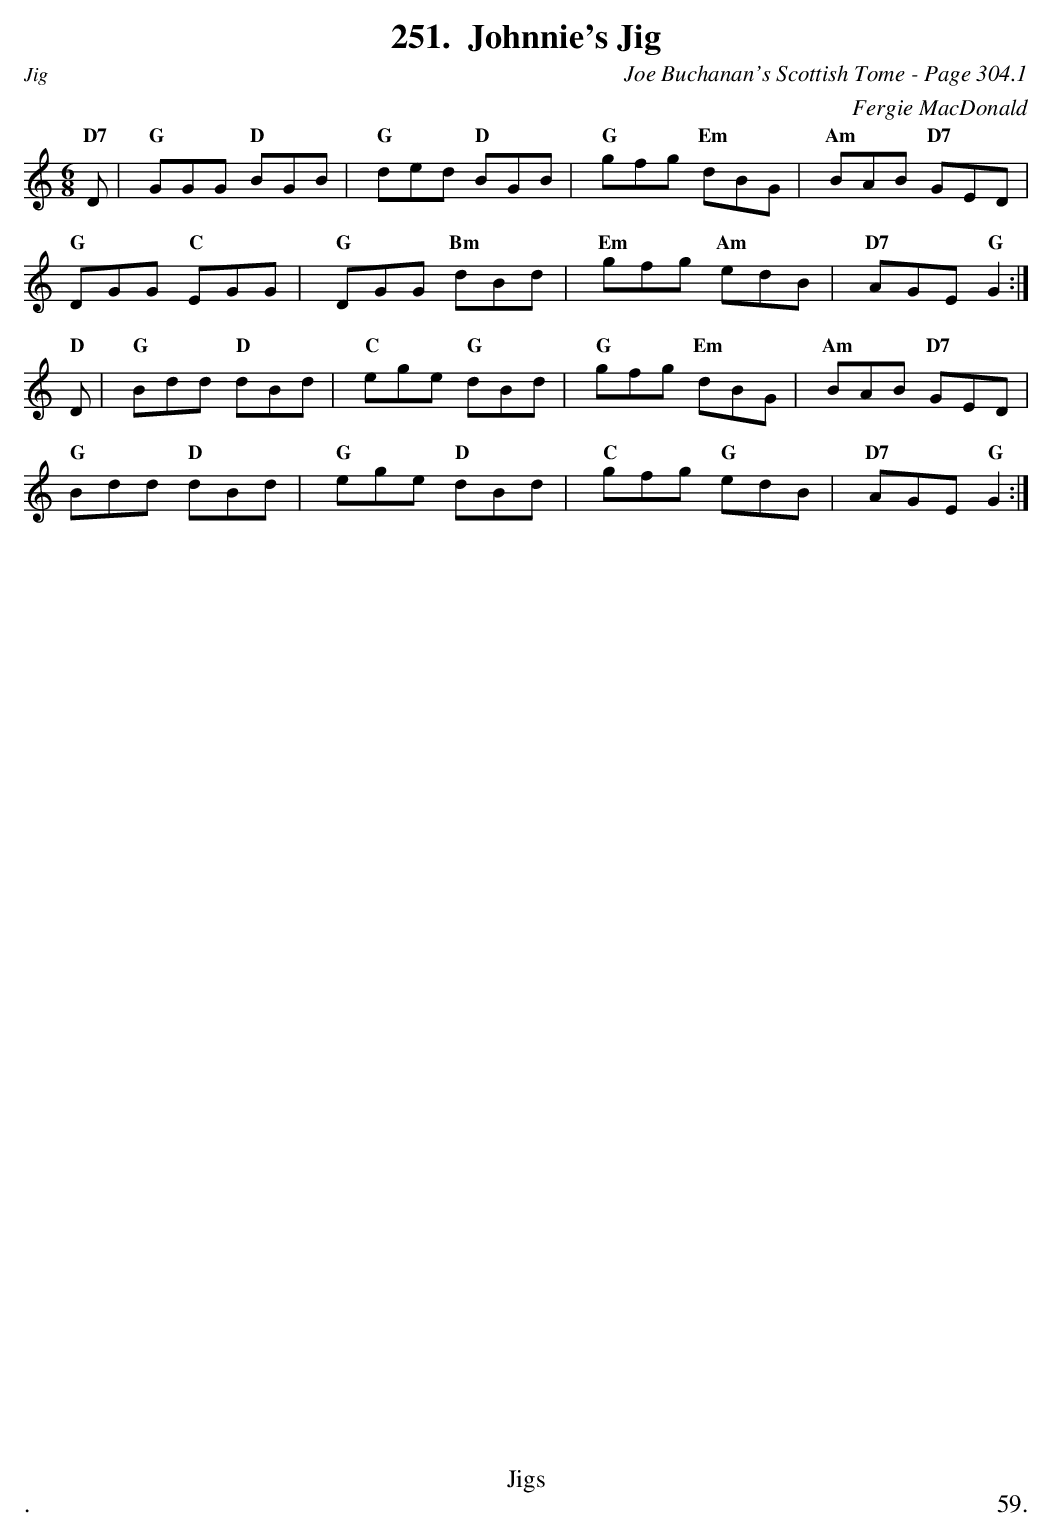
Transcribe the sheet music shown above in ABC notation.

X:1
T:Johnnie's Jig
C:Joe Buchanan's Scottish Tome - Page 304.1
C:Fergie MacDonald
L:1/8
M:6/8
K:C
"D7" D | "G" GGG "D" BGB | "G" ded "D" BGB | "G"gfg "Em" dBG | "Am" BAB "D7" GED |
"G" DGG "C"EGG | "G" DGG "Bm" dBd | "Em" gfg "Am" edB | "D7"AGE "G" G2 :|
"D" D | "G" Bdd "D" dBd | "C" ege "G" dBd | "G"gfg "Em" dBG | "Am" BAB "D7" GED |
"G" Bdd "D"dBd | "G" ege "D" dBd | "C" gfg "G" edB | "D7"AGE "G" G2 :|
